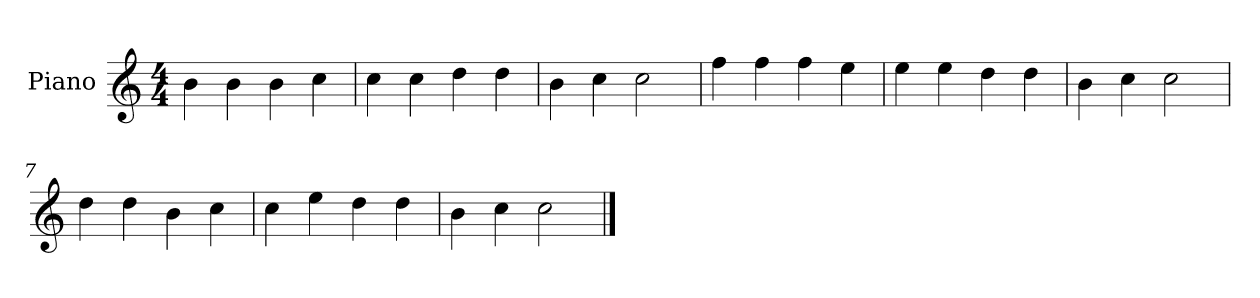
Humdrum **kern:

**kern
*part1
*staff1
*I"Piano
*I'P-no
*clefG2
*k[]
*M4/4
*MM90
=1
4b\
4b\
4b\
4cc\
=2
4cc\
4cc\
4dd\
4dd\
=3
4b\
4cc\
2cc\
=4
4ff\
4ff\
4ff\
4ee\
=5
4ee\
4ee\
4dd\
4dd\
=6
4b\
4cc\
2cc\
=7
4dd\
4dd\
4b\
4cc\
=8
4cc\
4ee\
4dd\
4dd\
=9
4b\
4cc\
2cc\
==
*-
